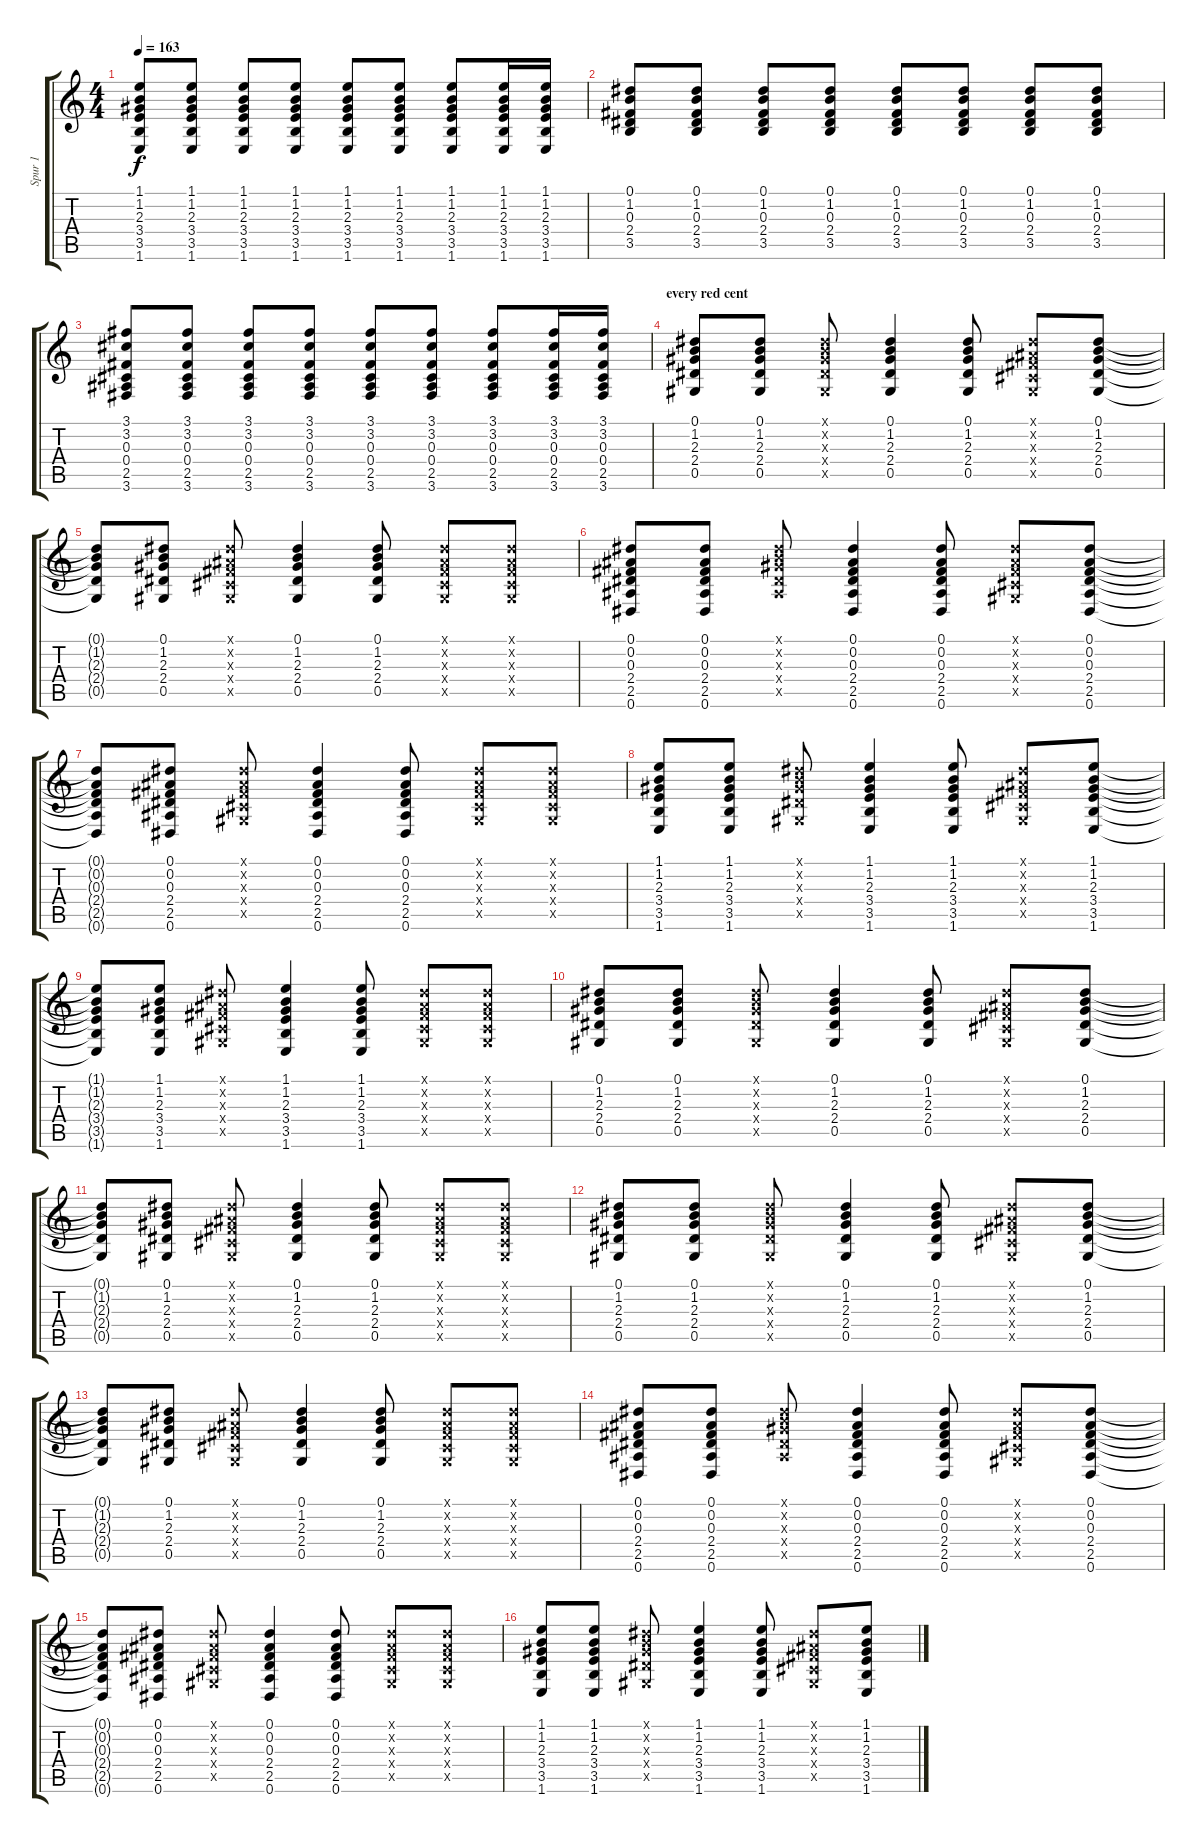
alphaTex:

\track ("Spur 1" "Spur 1") {instrument acousticguitarsteel}
\staff {score tabs}
\tuning (Eb4 Bb3 Gb3 Db3 Ab2 Eb2) {hide}
\ts (4 4)
\tempo 163
\clef g2
\ks c
(1.1 1.2 2.3 3.4 3.5 1.6).8{dy f} (1.1 1.2 2.3 3.4 3.5 1.6).8 (1.1 1.2 2.3 3.4 3.5 1.6).8 (1.1 1.2 2.3 3.4 3.5 1.6).8 (1.1 1.2 2.3 3.4 3.5 1.6).8 (1.1 1.2 2.3 3.4 3.5 1.6).8 (1.1 1.2 2.3 3.4 3.5 1.6).8 (1.1 1.2 2.3 3.4 3.5 1.6).16 (1.1 1.2 2.3 3.4 3.5 1.6).16 |
(0.1 1.2 0.3 2.4 3.5).8 (0.1 1.2 0.3 2.4 3.5).8 (0.1 1.2 0.3 2.4 3.5).8 (0.1 1.2 0.3 2.4 3.5).8 (0.1 1.2 0.3 2.4 3.5).8 (0.1 1.2 0.3 2.4 3.5).8 (0.1 1.2 0.3 2.4 3.5).8 (0.1 1.2 0.3 2.4 3.5).8 |
(3.1 3.2 0.3 0.4 2.5 3.6).8 (3.1 3.2 0.3 0.4 2.5 3.6).8 (3.1 3.2 0.3 0.4 2.5 3.6).8 (3.1 3.2 0.3 0.4 2.5 3.6).8 (3.1 3.2 0.3 0.4 2.5 3.6).8 (3.1 3.2 0.3 0.4 2.5 3.6).8 (3.1 3.2 0.3 0.4 2.5 3.6).8 (3.1 3.2 0.3 0.4 2.5 3.6).16 (3.1 3.2 0.3 0.4 2.5 3.6).16 |
\section ("" "every red cent")
(0.1 1.2 2.3 2.4 0.5).8 (0.1 1.2 2.3 2.4 0.5).8 (0.1{x} 1.2{x} 2.3{x} 2.4{x} 0.5{x}).8 (0.1 1.2 2.3 2.4 0.5).4 (0.1 1.2 2.3 2.4 0.5).8 (0.1{x} 0.2{x} 0.3{x} 0.4{x} 0.5{x}).8 (0.1 1.2 2.3 2.4 0.5).8 |
(0.1{t} 1.2{t} 2.3{t} 2.4{t} 0.5{t}).8 (0.1 1.2 2.3 2.4 0.5).8 (0.1{x} 0.2{x} 0.3{x} 0.4{x} 0.5{x}).8 (0.1 1.2 2.3 2.4 0.5).4 (0.1 1.2 2.3 2.4 0.5).8 (0.1{x} 0.2{x} 0.3{x} 0.4{x} 0.5{x}).8 (0.1{x} 0.2{x} 0.3{x} 0.4{x} 0.5{x}).8 |
(0.1 0.2 0.3 2.4 2.5 0.6).8 (0.1 0.2 0.3 2.4 2.5 0.6).8 (0.1{x} 1.2{x} 2.3{x} 2.4{x} 2.5{x}).8 (0.1 0.2 0.3 2.4 2.5 0.6).4 (0.1 0.2 0.3 2.4 2.5 0.6).8 (0.1{x} 0.2{x} 0.3{x} 0.4{x} 0.5{x}).8 (0.1 0.2 0.3 2.4 2.5 0.6).8 |
(0.1{t} 0.2{t} 0.3{t} 2.4{t} 2.5{t} 0.6{t}).8 (0.1 0.2 0.3 2.4 2.5 0.6).8 (0.1{x} 0.2{x} 0.3{x} 0.4{x} 0.5{x}).8 (0.1 0.2 0.3 2.4 2.5 0.6).4 (0.1 0.2 0.3 2.4 2.5 0.6).8 (0.1{x} 0.2{x} 0.3{x} 0.4{x} 0.5{x}).8 (0.1{x} 0.2{x} 0.3{x} 0.4{x} 0.5{x}).8 |
(1.1 1.2 2.3 3.4 3.5 1.6).8 (1.1 1.2 2.3 3.4 3.5 1.6).8 (0.1{x} 1.2{x} 2.3{x} 2.4{x} 0.5{x}).8 (1.1 1.2 2.3 3.4 3.5 1.6).4 (1.1 1.2 2.3 3.4 3.5 1.6).8 (0.1{x} 0.2{x} 0.3{x} 0.4{x} 0.5{x}).8 (1.1 1.2 2.3 3.4 3.5 1.6).8 |
(1.1{t} 1.2{t} 2.3{t} 3.4{t} 3.5{t} 1.6{t}).8 (1.1 1.2 2.3 3.4 3.5 1.6).8 (0.1{x} 0.2{x} 0.3{x} 0.4{x} 0.5{x}).8 (1.1 1.2 2.3 3.4 3.5 1.6).4 (1.1 1.2 2.3 3.4 3.5 1.6).8 (0.1{x} 0.2{x} 0.3{x} 0.4{x} 0.5{x}).8 (0.1{x} 0.2{x} 0.3{x} 0.4{x} 0.5{x}).8 |
(0.1 1.2 2.3 2.4 0.5).8 (0.1 1.2 2.3 2.4 0.5).8 (0.1{x} 1.2{x} 2.3{x} 2.4{x} 0.5{x}).8 (0.1 1.2 2.3 2.4 0.5).4 (0.1 1.2 2.3 2.4 0.5).8 (0.1{x} 0.2{x} 0.3{x} 0.4{x} 0.5{x}).8 (0.1 1.2 2.3 2.4 0.5).8 |
(0.1{t} 1.2{t} 2.3{t} 2.4{t} 0.5{t}).8 (0.1 1.2 2.3 2.4 0.5).8 (0.1{x} 0.2{x} 0.3{x} 0.4{x} 0.5{x}).8 (0.1 1.2 2.3 2.4 0.5).4 (0.1 1.2 2.3 2.4 0.5).8 (0.1{x} 0.2{x} 0.3{x} 0.4{x} 0.5{x}).8 (0.1{x} 0.2{x} 0.3{x} 0.4{x} 0.5{x}).8 |
(0.1 1.2 2.3 2.4 0.5).8 (0.1 1.2 2.3 2.4 0.5).8 (0.1{x} 1.2{x} 2.3{x} 2.4{x} 0.5{x}).8 (0.1 1.2 2.3 2.4 0.5).4 (0.1 1.2 2.3 2.4 0.5).8 (0.1{x} 0.2{x} 0.3{x} 0.4{x} 0.5{x}).8 (0.1 1.2 2.3 2.4 0.5).8 |
(0.1{t} 1.2{t} 2.3{t} 2.4{t} 0.5{t}).8 (0.1 1.2 2.3 2.4 0.5).8 (0.1{x} 0.2{x} 0.3{x} 0.4{x} 0.5{x}).8 (0.1 1.2 2.3 2.4 0.5).4 (0.1 1.2 2.3 2.4 0.5).8 (0.1{x} 0.2{x} 0.3{x} 0.4{x} 0.5{x}).8 (0.1{x} 0.2{x} 0.3{x} 0.4{x} 0.5{x}).8 |
(0.1 0.2 0.3 2.4 2.5 0.6).8 (0.1 0.2 0.3 2.4 2.5 0.6).8 (0.1{x} 1.2{x} 2.3{x} 2.4{x} 2.5{x}).8 (0.1 0.2 0.3 2.4 2.5 0.6).4 (0.1 0.2 0.3 2.4 2.5 0.6).8 (0.1{x} 0.2{x} 0.3{x} 0.4{x} 0.5{x}).8 (0.1 0.2 0.3 2.4 2.5 0.6).8 |
(0.1{t} 0.2{t} 0.3{t} 2.4{t} 2.5{t} 0.6{t}).8 (0.1 0.2 0.3 2.4 2.5 0.6).8 (0.1{x} 0.2{x} 0.3{x} 0.4{x} 0.5{x}).8 (0.1 0.2 0.3 2.4 2.5 0.6).4 (0.1 0.2 0.3 2.4 2.5 0.6).8 (0.1{x} 0.2{x} 0.3{x} 0.4{x} 0.5{x}).8 (0.1{x} 0.2{x} 0.3{x} 0.4{x} 0.5{x}).8 |
(1.1 1.2 2.3 3.4 3.5 1.6).8 (1.1 1.2 2.3 3.4 3.5 1.6).8 (0.1{x} 1.2{x} 2.3{x} 2.4{x} 0.5{x}).8 (1.1 1.2 2.3 3.4 3.5 1.6).4 (1.1 1.2 2.3 3.4 3.5 1.6).8 (0.1{x} 0.2{x} 0.3{x} 0.4{x} 0.5{x}).8 (1.1 1.2 2.3 3.4 3.5 1.6).8
